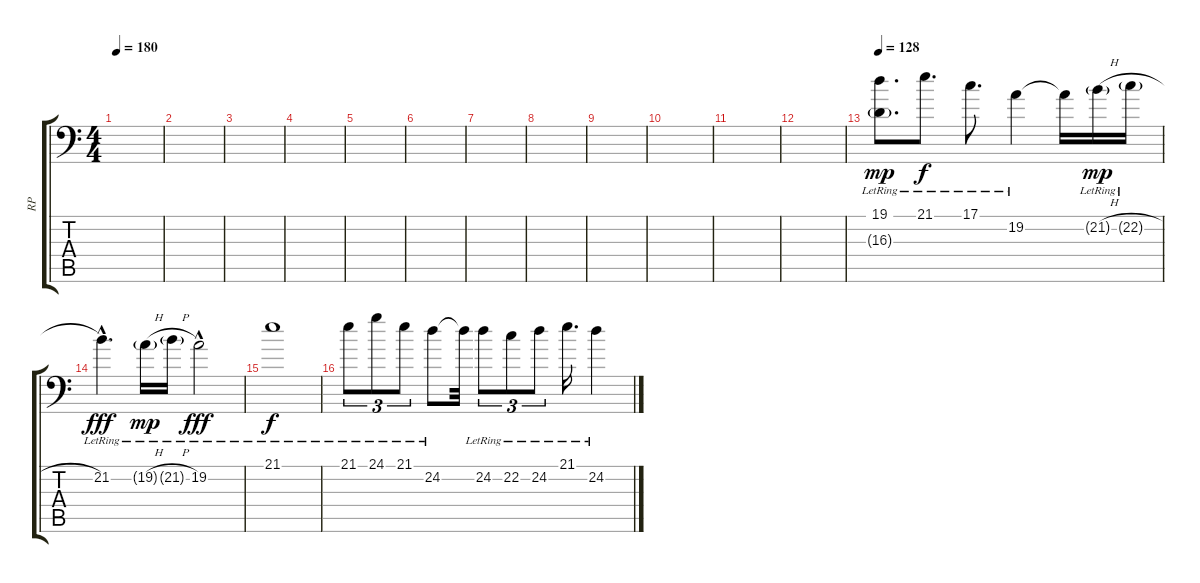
\track ("RP" "RP") {instrument acousticgrandpiano}
\staff {score tabs}
\tuning (G3 D3 Bb2 F2 C2 F1) {hide}
\ts (4 4)
\tempo 180
\clef f4
\ks c
|
|
|
|
|
|
|
|
|
|
|
|
\tempo 128
(19.1{lr} 16.3{g lr}).8{d dy mp} 21.1{lr}.8{d dy f} 17.1{lr}.8{d} 19.2{lr}.4 19.2{t}.16 21.2{h g lr}.16{dy mp} 22.2{h g lr}.16 |
21.2{hac lr}.4{d dy fff} 19.2{h g lr}.16{dy mp} 21.2{h g lr}.16 19.2{hac lr}.2{dy fff} |
21.1{lr}.1{dy f} |
21.1{lr}.8{tu (3 2)} 24.1{lr}.8{tu (3 2)} 21.1{lr}.8{tu (3 2)} 24.2{lr}.8 24.2{t}.32 24.2{lr}.8{tu (3 2)} 22.2{lr}.8{tu (3 2)} 24.2{lr}.8{tu (3 2)} 21.1{lr}.16{d} 24.2{lr}.4
